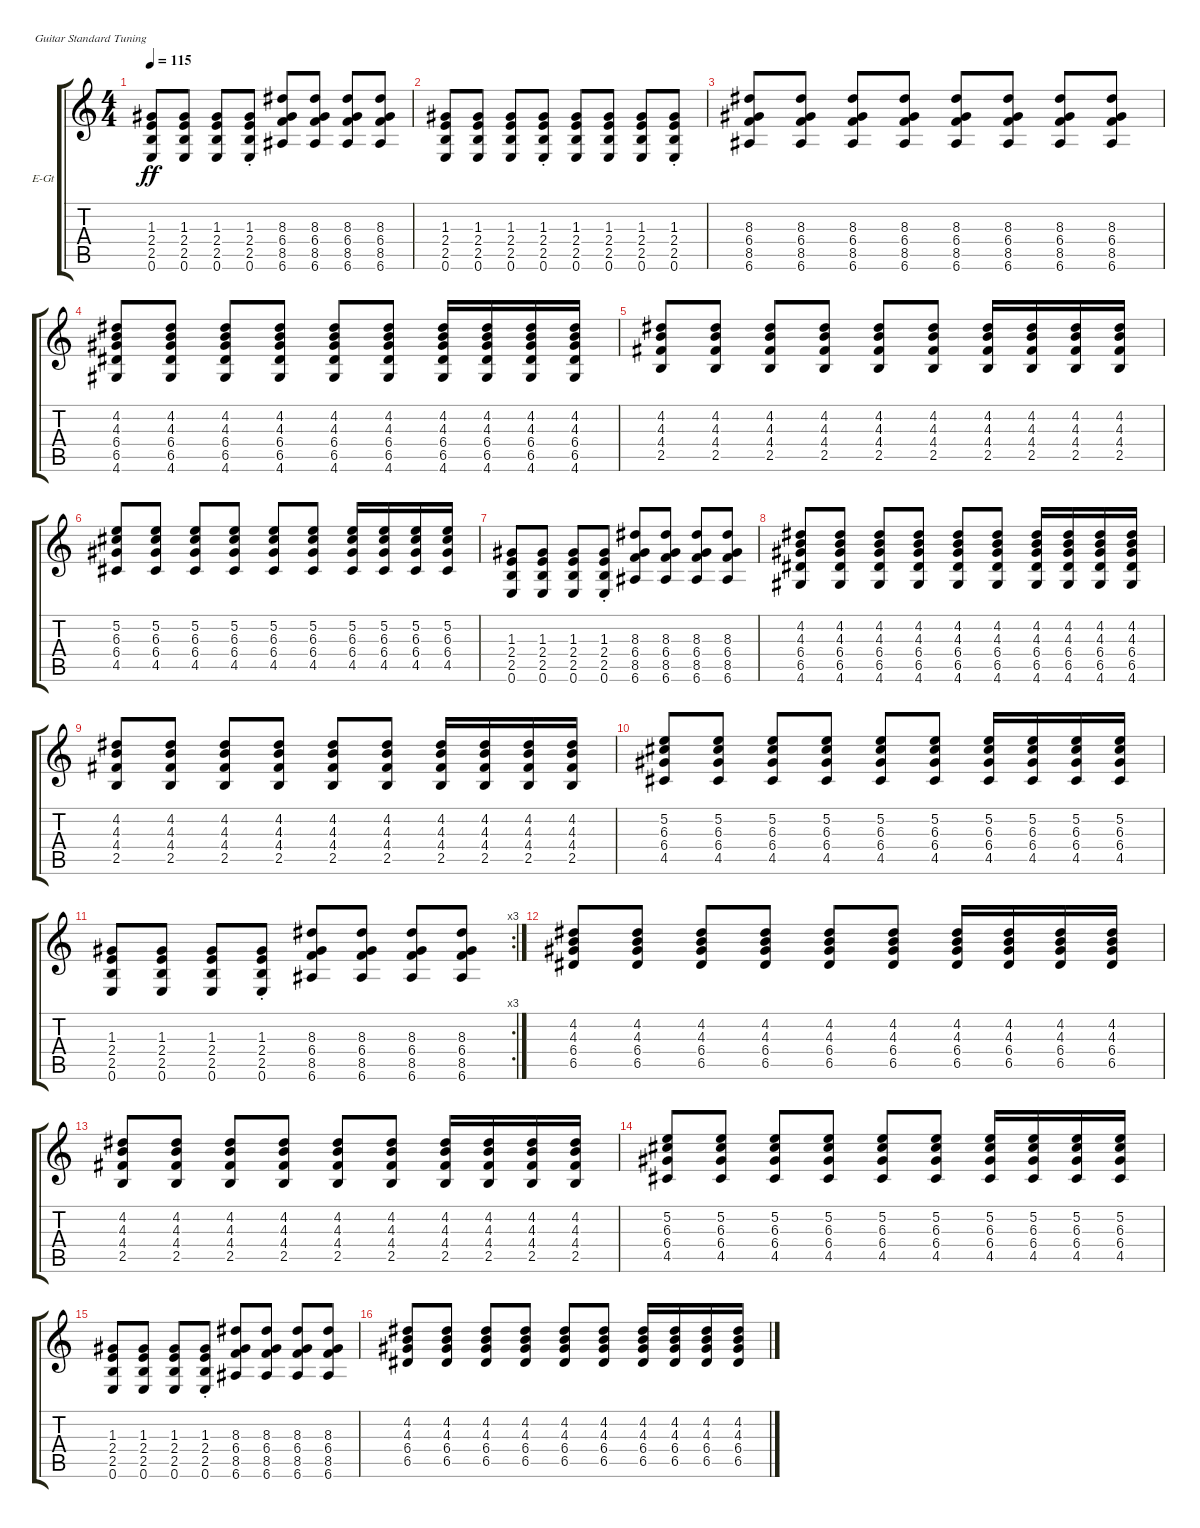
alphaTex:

\defaultSystemsLayout 4
\bracketExtendMode groupsimilarinstruments
\firstSystemTrackNameOrientation horizontal
\otherSystemsTrackNameOrientation horizontal
\track ("Electric Guitar" "E-Gt") {instrument overdrivenguitar}
\staff {score tabs}
\tuning (E4 B3 G3 D3 A2 E2)
\ts (4 4)
\tempo 115
\clef g2
\ks c
(0.6 2.5 2.4 1.3).8{dy ff} (0.6 2.5 2.4 1.3).8 (0.6 2.5 2.4 1.3).8 (0.6 2.5{st} 2.4 1.3).8 (8.3 6.4 8.5 6.6).8 (8.3 6.4 8.5 6.6).8 (8.3 6.4 8.5 6.6).8 (8.3 6.4 8.5 6.6).8 |
(0.6 2.5 2.4 1.3).8 (0.6 2.5 2.4 1.3).8 (0.6 2.5 2.4 1.3).8 (0.6 2.5{st} 2.4 1.3).8 (0.6 2.5 2.4 1.3).8 (0.6 2.5 2.4 1.3).8 (0.6 2.5 2.4 1.3).8 (0.6 2.5{st} 2.4 1.3).8 |
(8.3 6.4 8.5 6.6).8 (8.3 6.4 8.5 6.6).8 (8.3 6.4 8.5 6.6).8 (8.3 6.4 8.5 6.6).8 (8.3 6.4 8.5 6.6).8 (8.3 6.4 8.5 6.6).8 (8.3 6.4 8.5 6.6).8 (8.3 6.4 8.5 6.6).8 |
(4.2 4.3 6.4 6.5 4.6).8 (4.2 4.3 6.4 6.5 4.6).8 (4.2 4.3 6.4 6.5 4.6).8 (4.2 4.3 6.4 6.5 4.6).8 (4.2 4.3 6.4 6.5 4.6).8 (4.2 4.3 6.4 6.5 4.6).8 (4.2 4.3 6.4 6.5 4.6).16 (4.2 4.3 6.4 6.5 4.6).16 (4.2 4.3 6.4 6.5 4.6).16 (4.2 4.3 6.4 6.5 4.6).16 |
(4.2 4.3 4.4 2.5).8 (4.2 4.3 4.4 2.5).8 (4.2 4.3 4.4 2.5).8 (4.2 4.3 4.4 2.5).8 (4.2 4.3 4.4 2.5).8 (4.2 4.3 4.4 2.5).8 (4.2 4.3 4.4 2.5).16 (4.2 4.3 4.4 2.5).16 (4.2 4.3 4.4 2.5).16 (4.2 4.3 4.4 2.5).16 |
(5.2 6.3 6.4 4.5).8 (5.2 6.3 6.4 4.5).8 (5.2 6.3 6.4 4.5).8 (5.2 6.3 6.4 4.5).8 (5.2 6.3 6.4 4.5).8 (5.2 6.3 6.4 4.5).8 (5.2 6.3 6.4 4.5).16 (5.2 6.3 6.4 4.5).16 (5.2 6.3 6.4 4.5).16 (5.2 6.3 6.4 4.5).16 |
(0.6 2.5 2.4 1.3).8 (0.6 2.5 2.4 1.3).8 (0.6 2.5 2.4 1.3).8 (0.6 2.5{st} 2.4 1.3).8 (8.3 6.4 8.5 6.6).8 (8.3 6.4 8.5 6.6).8 (8.3 6.4 8.5 6.6).8 (8.3 6.4 8.5 6.6).8 |
(4.2 4.3 6.4 6.5 4.6).8 (4.2 4.3 6.4 6.5 4.6).8 (4.2 4.3 6.4 6.5 4.6).8 (4.2 4.3 6.4 6.5 4.6).8 (4.2 4.3 6.4 6.5 4.6).8 (4.2 4.3 6.4 6.5 4.6).8 (4.2 4.3 6.4 6.5 4.6).16 (4.2 4.3 6.4 6.5 4.6).16 (4.2 4.3 6.4 6.5 4.6).16 (4.2 4.3 6.4 6.5 4.6).16 |
(4.2 4.3 4.4 2.5).8 (4.2 4.3 4.4 2.5).8 (4.2 4.3 4.4 2.5).8 (4.2 4.3 4.4 2.5).8 (4.2 4.3 4.4 2.5).8 (4.2 4.3 4.4 2.5).8 (4.2 4.3 4.4 2.5).16 (4.2 4.3 4.4 2.5).16 (4.2 4.3 4.4 2.5).16 (4.2 4.3 4.4 2.5).16 |
(5.2 6.3 6.4 4.5).8 (5.2 6.3 6.4 4.5).8 (5.2 6.3 6.4 4.5).8 (5.2 6.3 6.4 4.5).8 (5.2 6.3 6.4 4.5).8 (5.2 6.3 6.4 4.5).8 (5.2 6.3 6.4 4.5).16 (5.2 6.3 6.4 4.5).16 (5.2 6.3 6.4 4.5).16 (5.2 6.3 6.4 4.5).16 |
\rc 3
(0.6 2.5 2.4 1.3).8 (0.6 2.5 2.4 1.3).8 (0.6 2.5 2.4 1.3).8 (0.6 2.5{st} 2.4 1.3).8 (8.3 6.4 8.5 6.6).8 (8.3 6.4 8.5 6.6).8 (8.3 6.4 8.5 6.6).8 (8.3 6.4 8.5 6.6).8 |
(4.2 4.3 6.4 6.5).8 (4.2 4.3 6.4 6.5).8 (4.2 4.3 6.4 6.5).8 (4.2 4.3 6.4 6.5).8 (4.2 4.3 6.4 6.5).8 (4.2 4.3 6.4 6.5).8 (4.2 4.3 6.4 6.5).16 (4.2 4.3 6.4 6.5).16 (4.2 4.3 6.4 6.5).16 (4.2 4.3 6.4 6.5).16 |
(4.2 4.3 4.4 2.5).8 (4.2 4.3 4.4 2.5).8 (4.2 4.3 4.4 2.5).8 (4.2 4.3 4.4 2.5).8 (4.2 4.3 4.4 2.5).8 (4.2 4.3 4.4 2.5).8 (4.2 4.3 4.4 2.5).16 (4.2 4.3 4.4 2.5).16 (4.2 4.3 4.4 2.5).16 (4.2 4.3 4.4 2.5).16 |
(5.2 6.3 6.4 4.5).8 (5.2 6.3 6.4 4.5).8 (5.2 6.3 6.4 4.5).8 (5.2 6.3 6.4 4.5).8 (5.2 6.3 6.4 4.5).8 (5.2 6.3 6.4 4.5).8 (5.2 6.3 6.4 4.5).16 (5.2 6.3 6.4 4.5).16 (5.2 6.3 6.4 4.5).16 (5.2 6.3 6.4 4.5).16 |
(0.6 2.5 2.4 1.3).8 (0.6 2.5 2.4 1.3).8 (0.6 2.5 2.4 1.3).8 (0.6 2.5{st} 2.4 1.3).8 (8.3 6.4 8.5 6.6).8 (8.3 6.4 8.5 6.6).8 (8.3 6.4 8.5 6.6).8 (8.3 6.4 8.5 6.6).8 |
(4.2 4.3 6.4 6.5).8 (4.2 4.3 6.4 6.5).8 (4.2 4.3 6.4 6.5).8 (4.2 4.3 6.4 6.5).8 (4.2 4.3 6.4 6.5).8 (4.2 4.3 6.4 6.5).8 (4.2 4.3 6.4 6.5).16 (4.2 4.3 6.4 6.5).16 (4.2 4.3 6.4 6.5).16 (4.2 4.3 6.4 6.5).16
